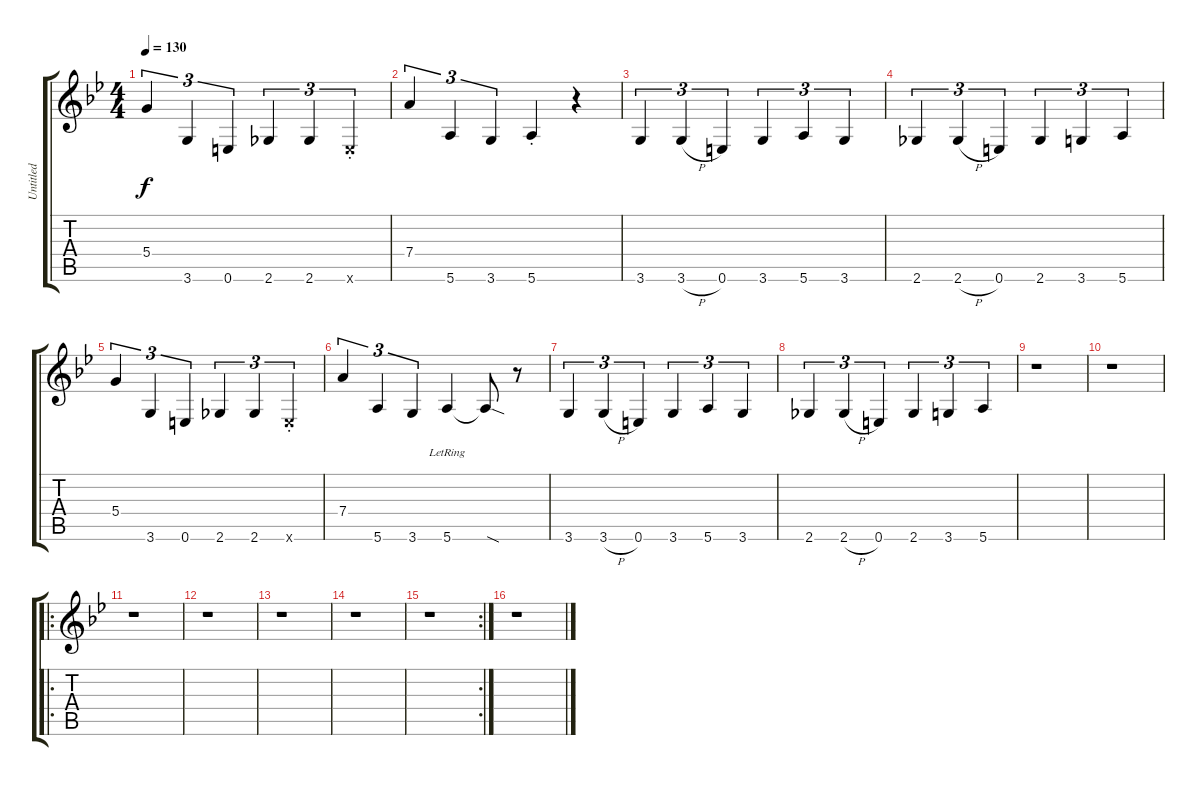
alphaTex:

\track ("Untitled" "Untitled") {instrument distortionguitar}
\staff {score tabs}
\tuning (E4 B3 G3 D3 A2 E2) {hide}
\ts (4 4)
\tempo 130
\clef g2
\ks bb
5.4.4{tu (3 2) dy f} 3.6.4{tu (3 2)} 0.6.4{tu (3 2)} 2.6.4{tu (3 2)} 2.6.4{tu (3 2)} 0.6{st x}.4{tu (3 2)} |
7.4.4{tu (3 2)} 5.6.4{tu (3 2)} 3.6.4{tu (3 2)} 5.6{st}.4 r.4 |
3.6.4{tu (3 2)} 3.6{h}.4{tu (3 2)} 0.6.4{tu (3 2)} 3.6.4{tu (3 2)} 5.6.4{tu (3 2)} 3.6.4{tu (3 2)} |
2.6.4{tu (3 2)} 2.6{h}.4{tu (3 2)} 0.6.4{tu (3 2)} 2.6.4{tu (3 2)} 3.6.4{tu (3 2)} 5.6.4{tu (3 2)} |
5.4.4{tu (3 2)} 3.6.4{tu (3 2)} 0.6.4{tu (3 2)} 2.6.4{tu (3 2)} 2.6.4{tu (3 2)} 0.6{st x}.4{tu (3 2)} |
7.4.4{tu (3 2)} 5.6.4{tu (3 2)} 3.6.4{tu (3 2)} 5.6{lr}.4 5.6{sod t}.8 r.8 |
3.6.4{tu (3 2)} 3.6{h}.4{tu (3 2)} 0.6.4{tu (3 2)} 3.6.4{tu (3 2)} 5.6.4{tu (3 2)} 3.6.4{tu (3 2)} |
2.6.4{tu (3 2)} 2.6{h}.4{tu (3 2)} 0.6.4{tu (3 2)} 2.6.4{tu (3 2)} 3.6.4{tu (3 2)} 5.6.4{tu (3 2)} |
r.1 |
r.1 |
\ro
r.1 |
r.1 |
r.1 |
r.1 |
\rc 2
r.1 |
r.1
